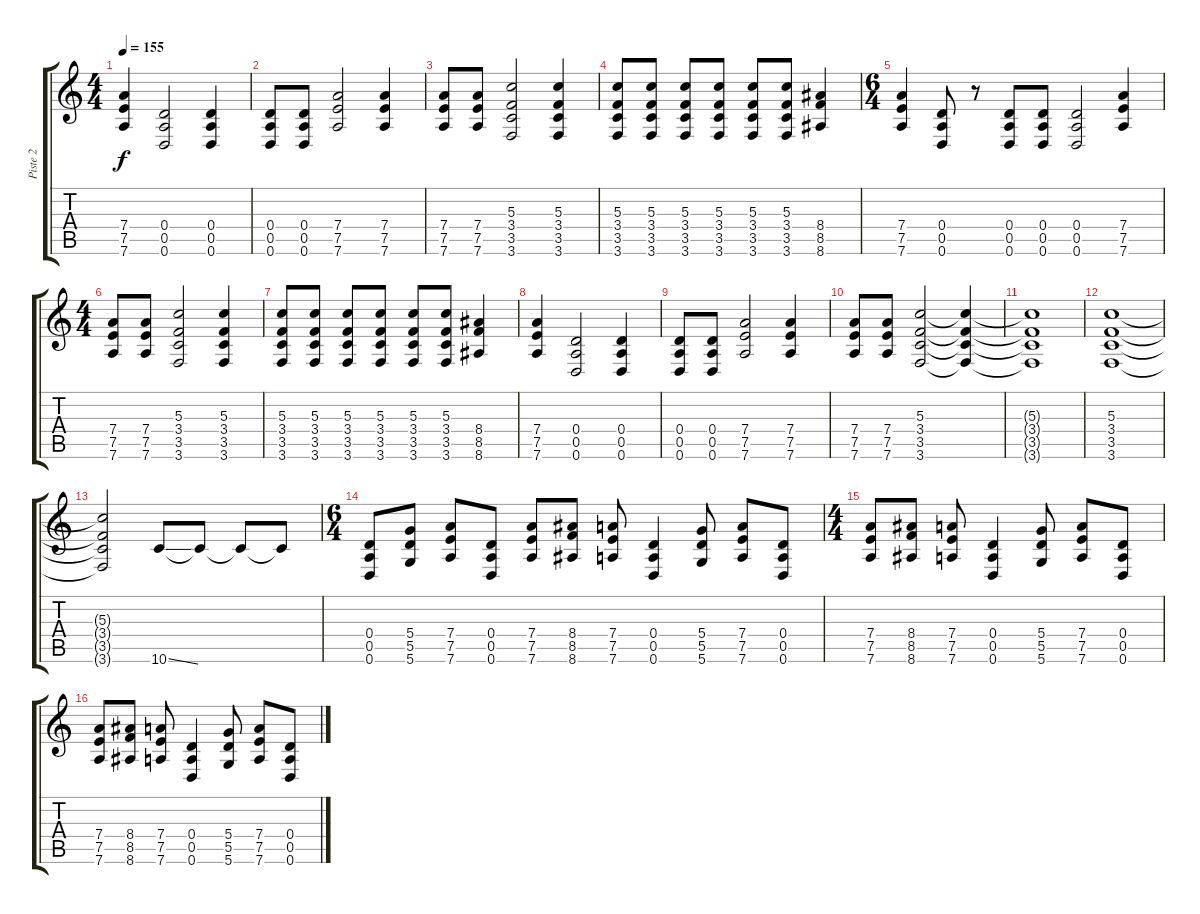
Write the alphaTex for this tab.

\track ("Piste 2" "Piste 2") {instrument distortionguitar}
\staff {score tabs}
\tuning (E4 B3 G3 D3 A2 D2) {hide}
\ts (4 4)
\tempo 155
\clef g2
\ks c
(7.4 7.5 7.6).4{dy f} (0.4 0.5 0.6).2 (0.4 0.5 0.6).4 |
(0.4 0.5 0.6).8 (0.4 0.5 0.6).8 (7.4 7.5 7.6).2 (7.4 7.5 7.6).4 |
(7.4 7.5 7.6).8 (7.4 7.5 7.6).8 (5.3 3.4 3.5 3.6).2 (5.3 3.4 3.5 3.6).4 |
(5.3 3.4 3.5 3.6).8 (5.3 3.4 3.5 3.6).8 (5.3 3.4 3.5 3.6).8 (5.3 3.4 3.5 3.6).8 (5.3 3.4 3.5 3.6).8 (5.3 3.4 3.5 3.6).8 (8.4 8.5 8.6).4 |
\ts (6 4)
(7.4 7.5 7.6).4 (0.4 0.5 0.6).8 r.8 (0.4 0.5 0.6).8 (0.4 0.5 0.6).8 (0.4 0.5 0.6).2 (7.4 7.5 7.6).4 |
\ts (4 4)
(7.4 7.5 7.6).8 (7.4 7.5 7.6).8 (5.3 3.4 3.5 3.6).2 (5.3 3.4 3.5 3.6).4 |
(5.3 3.4 3.5 3.6).8 (5.3 3.4 3.5 3.6).8 (5.3 3.4 3.5 3.6).8 (5.3 3.4 3.5 3.6).8 (5.3 3.4 3.5 3.6).8 (5.3 3.4 3.5 3.6).8 (8.4 8.5 8.6).4 |
(7.4 7.5 7.6).4 (0.4 0.5 0.6).2 (0.4 0.5 0.6).4 |
(0.4 0.5 0.6).8 (0.4 0.5 0.6).8 (7.4 7.5 7.6).2 (7.4 7.5 7.6).4 |
(7.4 7.5 7.6).8 (7.4 7.5 7.6).8 (5.3 3.4 3.5 3.6).2 (5.3{t} 3.4{t} 3.5{t} 3.6{t}).4 |
(5.3{t} 3.4{t} 3.5{t} 3.6{t}).1 |
(5.3 3.4 3.5 3.6).1 |
(5.3{t} 3.4{t} 3.5{t} 3.6{t}).2 10.6{ss}.8 10.6{t}.8 10.6{t}.8 10.6{t}.8 |
\ts (6 4)
(0.4 0.5 0.6).8 (5.4 5.5 5.6).8 (7.4 7.5 7.6).8 (0.4 0.5 0.6).8 (7.4 7.5 7.6).8 (8.4 8.5 8.6).8 (7.4 7.5 7.6).8 (0.4 0.5 0.6).4 (5.4 5.5 5.6).8 (7.4 7.5 7.6).8 (0.4 0.5 0.6).8 |
\ts (4 4)
(7.4 7.5 7.6).8 (8.4 8.5 8.6).8 (7.4 7.5 7.6).8 (0.4 0.5 0.6).4 (5.4 5.5 5.6).8 (7.4 7.5 7.6).8 (0.4 0.5 0.6).8 |
(7.4 7.5 7.6).8 (8.4 8.5 8.6).8 (7.4 7.5 7.6).8 (0.4 0.5 0.6).4 (5.4 5.5 5.6).8 (7.4 7.5 7.6).8 (0.4 0.5 0.6).8
